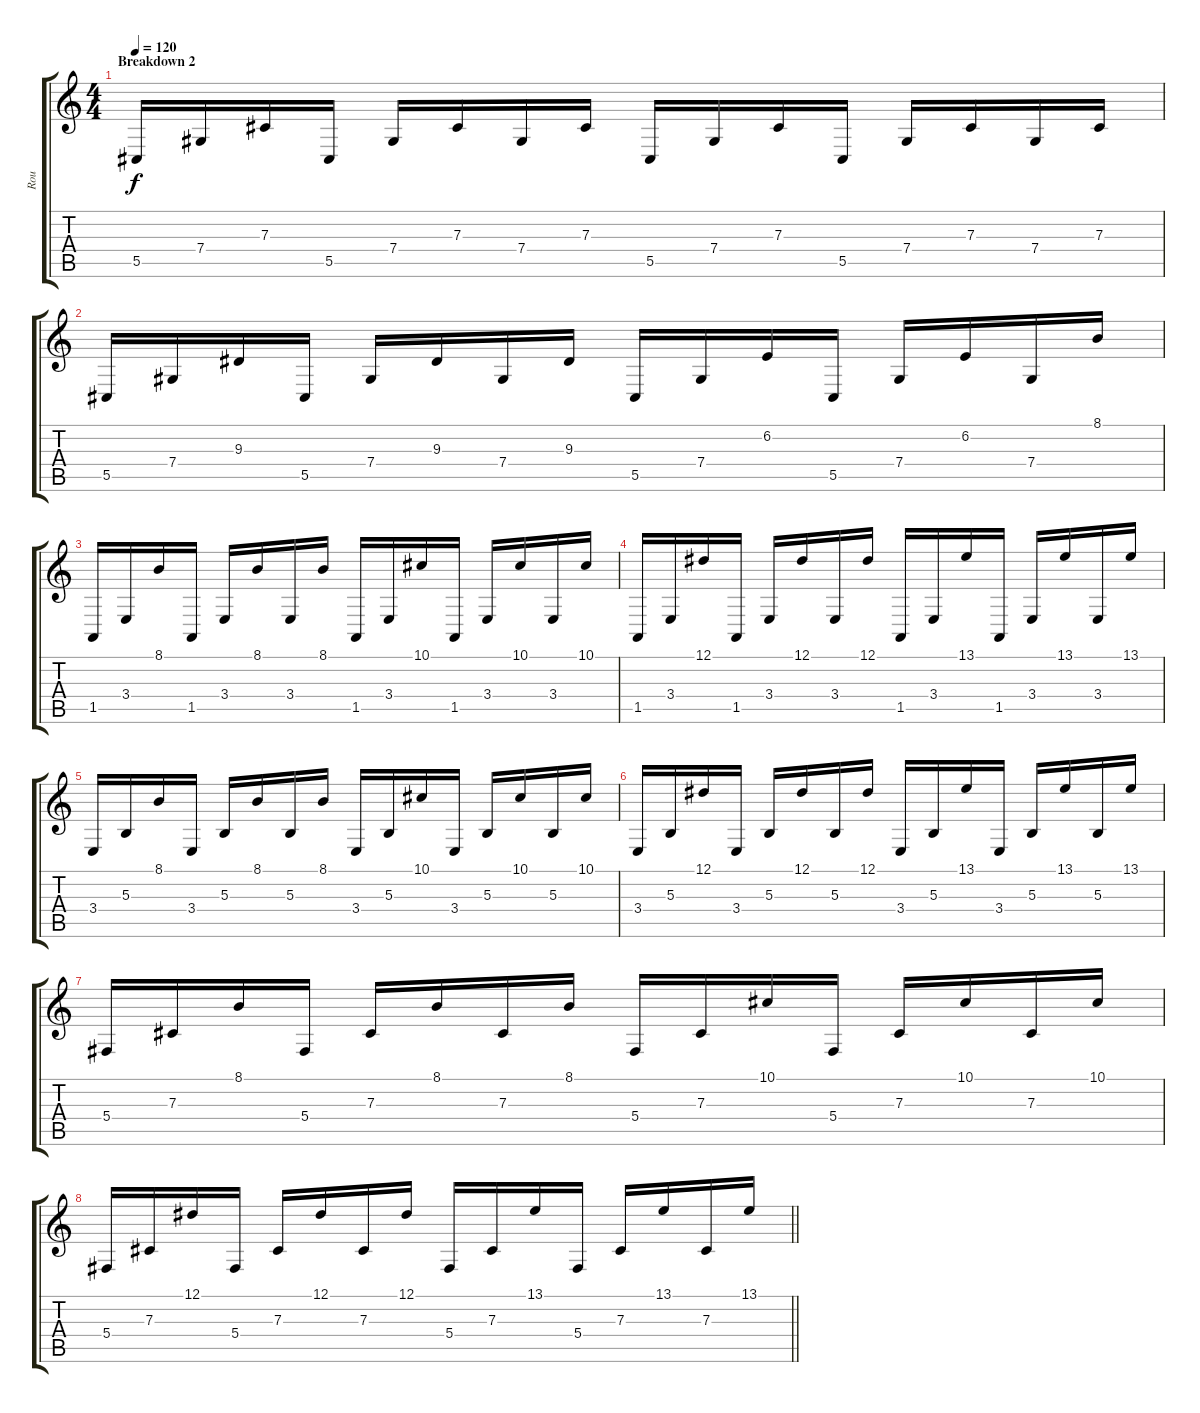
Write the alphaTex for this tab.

\track ("Rou" "Rou") {instrument lead1square}
\staff {score tabs}
\tuning (Eb4 Bb3 Gb3 Db3 Ab2 Db2) {hide}
\ts (4 4)
\section ("" "Breakdown 2")
\tempo 120
\clef g2
\ks c
5.5.16{dy f} 7.4.16 7.3.16 5.5.16 7.4.16 7.3.16 7.4.16 7.3.16 5.5.16 7.4.16 7.3.16 5.5.16 7.4.16 7.3.16 7.4.16 7.3.16 |
5.5.16 7.4.16 9.3.16 5.5.16 7.4.16 9.3.16 7.4.16 9.3.16 5.5.16 7.4.16 6.2.16 5.5.16 7.4.16 6.2.16 7.4.16 8.1.16 |
1.5.16 3.4.16 8.1.16 1.5.16 3.4.16 8.1.16 3.4.16 8.1.16 1.5.16 3.4.16 10.1.16 1.5.16 3.4.16 10.1.16 3.4.16 10.1.16 |
1.5.16 3.4.16 12.1.16 1.5.16 3.4.16 12.1.16 3.4.16 12.1.16 1.5.16 3.4.16 13.1.16 1.5.16 3.4.16 13.1.16 3.4.16 13.1.16 |
3.4.16 5.3.16 8.1.16 3.4.16 5.3.16 8.1.16 5.3.16 8.1.16 3.4.16 5.3.16 10.1.16 3.4.16 5.3.16 10.1.16 5.3.16 10.1.16 |
3.4.16 5.3.16 12.1.16 3.4.16 5.3.16 12.1.16 5.3.16 12.1.16 3.4.16 5.3.16 13.1.16 3.4.16 5.3.16 13.1.16 5.3.16 13.1.16 |
5.4.16 7.3.16 8.1.16 5.4.16 7.3.16 8.1.16 7.3.16 8.1.16 5.4.16 7.3.16 10.1.16 5.4.16 7.3.16 10.1.16 7.3.16 10.1.16 |
\barLineRight lightlight
5.4.16 7.3.16 12.1.16 5.4.16 7.3.16 12.1.16 7.3.16 12.1.16 5.4.16 7.3.16 13.1.16 5.4.16 7.3.16 13.1.16 7.3.16 13.1.16
